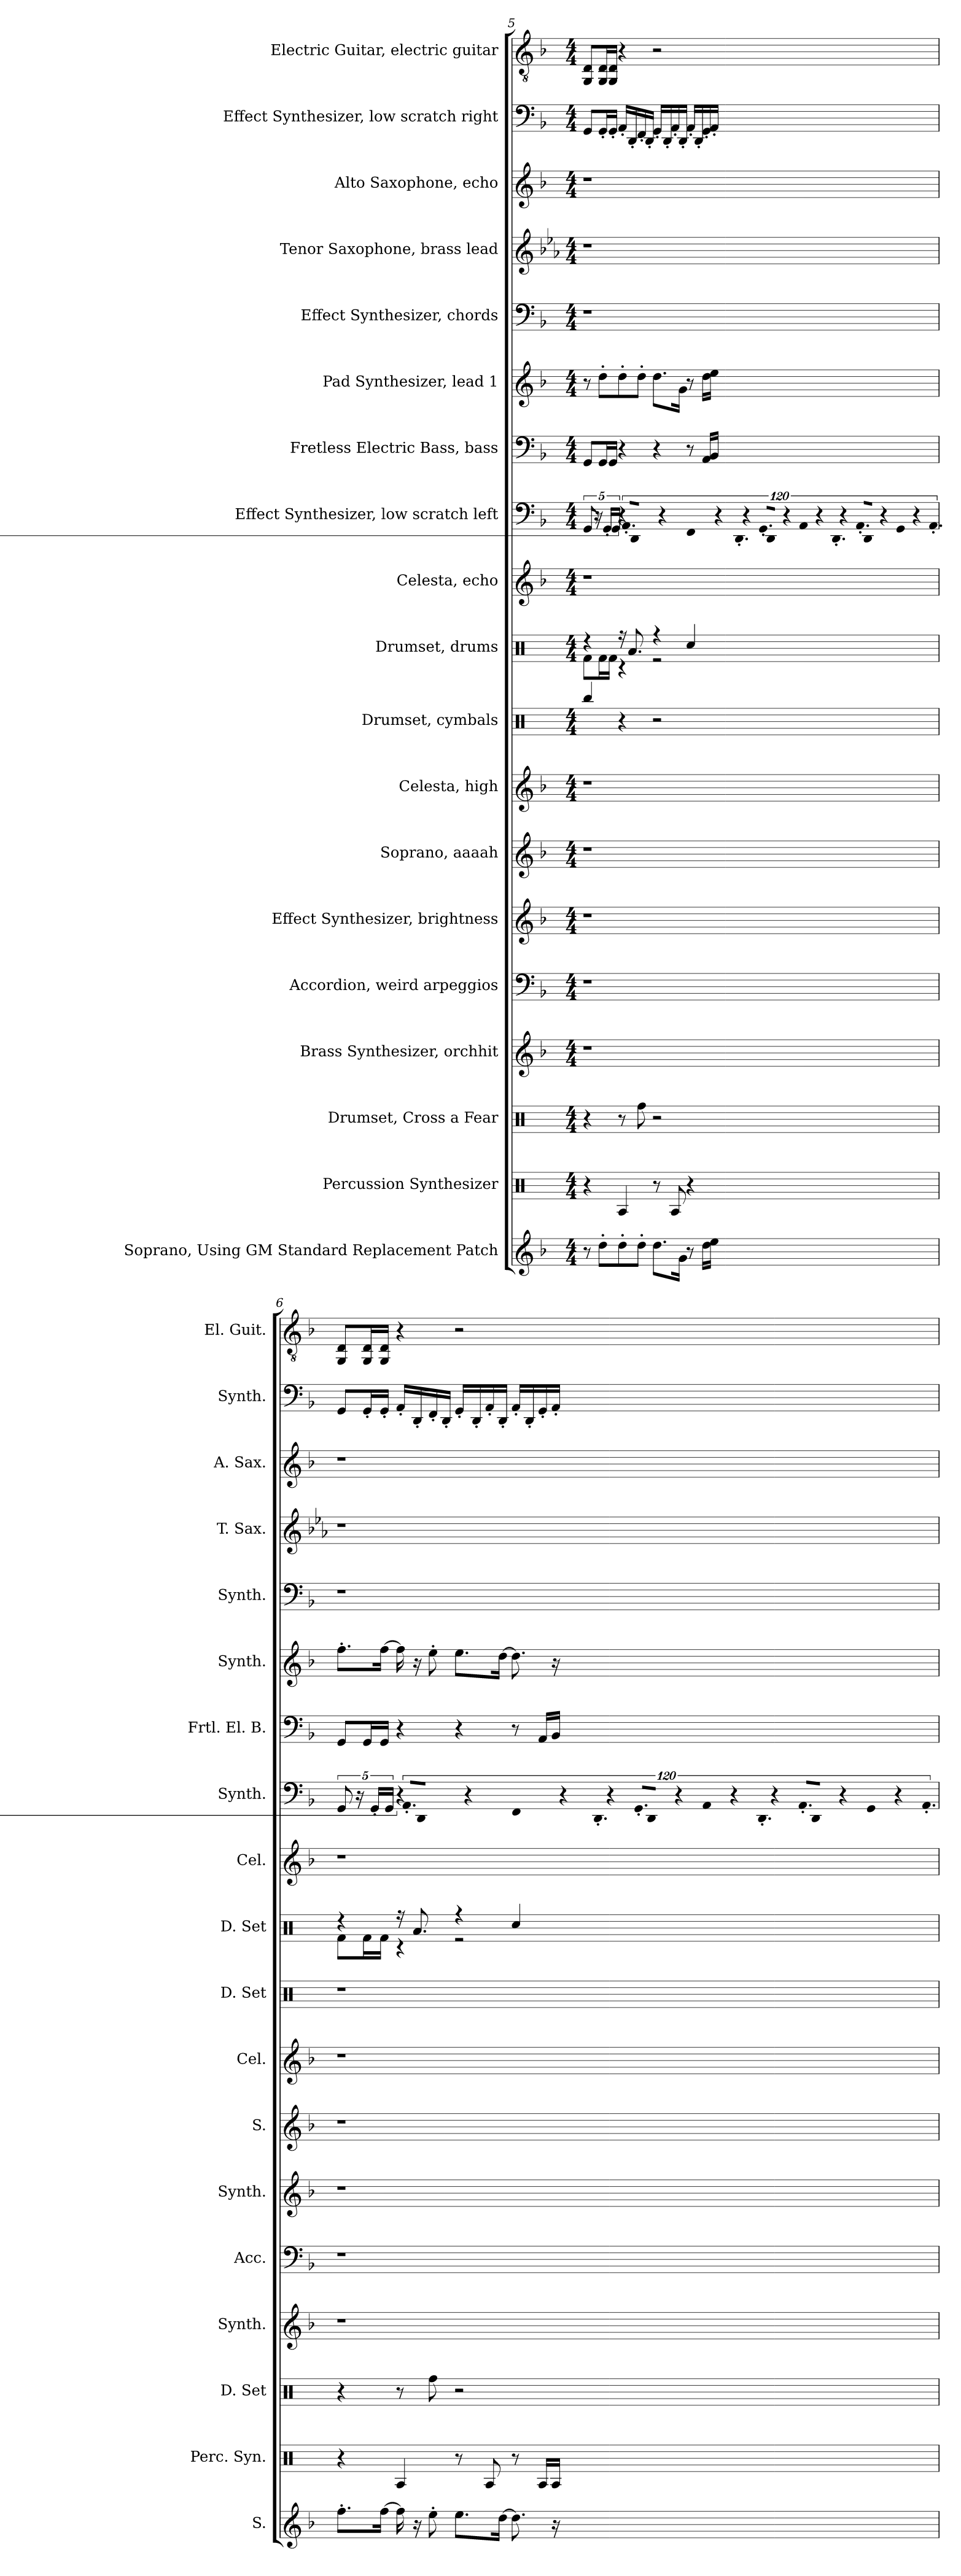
**kern	**kern	**kern	**kern	**kern	**kern	**kern	**kern	**kern	**kern	**kern	**kern	**kern	**kern	**kern	**kern	**kern	**kern	**kern
*part19	*part18	*part17	*part16	*part15	*part14	*part13	*part12	*part11	*part10	*part9	*part8	*part7	*part6	*part5	*part4	*part3	*part2	*part1
*staff19	*staff18	*staff17	*staff16	*staff15	*staff14	*staff13	*staff12	*staff11	*staff10	*staff9	*staff8	*staff7	*staff6	*staff5	*staff4	*staff3	*staff2	*staff1
*I"Soprano, Using GM Standard Replacement Patch	*I"Percussion Synthesizer	*I"Drumset, Cross a Fear	*I"Brass Synthesizer, orchhit	*I"Accordion, weird arpeggios	*I"Effect Synthesizer, brightness	*I"Soprano, aaaah	*I"Celesta, high	*I"Drumset, cymbals	*I"Drumset, drums	*I"Celesta, echo	*I"Effect Synthesizer, low scratch left	*I"Fretless Electric Bass, bass	*I"Pad Synthesizer, lead 1	*I"Effect Synthesizer, chords	*I"Tenor Saxophone, brass lead	*I"Alto Saxophone, echo	*I"Effect Synthesizer, low scratch right	*I"Electric Guitar, electric guitar
*I'S.	*I'Perc. Syn.	*I'D. Set	*I'Synth.	*I'Acc.	*I'Synth.	*I'S.	*I'Cel.	*I'D. Set	*I'D. Set	*I'Cel.	*I'Synth.	*I'Frtl. El. B.	*I'Synth.	*I'Synth.	*I'T. Sax.	*I'A. Sax.	*I'Synth.	*I'El. Guit.
!!LO:PB:g=z
*clefG2	*clefX	*clefX	*clefG2	*clefF4	*clefG2	*clefG2	*clefG2	*clefX	*clefX	*clefG2	*clefF4	*clefF4	*clefG2	*clefF4	*clefG2	*clefG2	*clefF4	*clefGv2
*	*	*	*	*	*	*	*ITrd-7c-12	*	*	*ITrd-7c-12	*	*ITrd7c12	*	*	*ITrd8c14	*ITrd5c9	*	*
*k[b-]	*k[]	*k[]	*k[b-]	*k[b-]	*k[b-]	*k[b-]	*k[b-]	*k[]	*k[]	*k[b-]	*k[b-]	*k[b-]	*k[b-]	*k[b-]	*k[b-e-a-]	*k[b-e-a-d-]	*k[b-]	*k[b-]
*M4/4	*M4/4	*M4/4	*M4/4	*M4/4	*M4/4	*M4/4	*M4/4	*M4/4	*M4/4	*M4/4	*M4/4	*M4/4	*M4/4	*M4/4	*M4/4	*M4/4	*M4/4	*M4/4
=5	=5	=5	=5	=5	=5	=5	=5	=5	=5	=5	=5	=5	=5	=5	=5	=5	=5	=5
*	*	*	*	*	*	*	*	*	*^	*	*	*	*	*	*	*	*	*
8r	4r	4r	1r	1r	1r	1r	1r	4Rbb/	4r	8Rf\L	1r	10GG/	8GGG/L	8r	1r	1r	1r	8GG/L	8GG/ 8D/L
.	.	.	.	.	.	.	.	.	.	.	.	20r	.	.	.	.	.	.	.
8dd'\L	.	.	.	.	.	.	.	.	.	16Rf\L	.	.	16GGG/L	8dd'\L	.	.	.	16GG'/L	16GG/ 16D/L
.	.	.	.	.	.	.	.	.	.	.	.	20GG'/LL	.	.	.	.	.	.	.
.	.	.	.	.	.	.	.	.	.	16Rf\JJ	.	.	16GGG/JJ	.	.	.	.	16GG'/JJ	16GG/ 16D/JJ
.	.	.	.	.	.	.	.	.	.	.	.	20GG/JJ	.	.	.	.	.	.	.
!	!	!	!	!	!	!	!	!	!	!	!	!LO:N:vis=64	!	!	!	!	!	!	!
8dd'\	4RA/	8r	.	.	.	.	.	4r	16r	4r	.	960%17r	4r	8dd'\	.	.	.	16AA'/LL	4r
!	!	!	!	!	!	!	!	!	!	!	!	!LO:N:vis=32.	!	!	!	!	!	!	!
.	.	.	.	.	.	.	.	.	.	.	.	1920%103AA'/LLL	.	.	.	.	.	.	.
.	.	.	.	.	.	.	.	.	8.Ra/	.	.	.	.	.	.	.	.	16DD'/	.
!	!	!	!	!	!	!	!	!	!	!	!	!LO:N:vis=32	!	!	!	!	!	!	!
.	.	.	.	.	.	.	.	.	.	.	.	640%23DD/JJJ	.	.	.	.	.	.	.
!	!	!	!	!	!	!	!	!	!	!	!	!LO:N:vis=32	!	!	!	!	!	!	!
.	.	.	.	.	.	.	.	.	.	.	.	640%23r	.	.	.	.	.	.	.
8dd'\J	.	8Rff\	.	.	.	.	.	.	.	.	.	.	.	8dd'\J	.	.	.	16FF'/	.
!	!	!	!	!	!	!	!	!	!	!	!	!LO:N:vis=32	!	!	!	!	!	!	!
.	.	.	.	.	.	.	.	.	.	.	.	640%23FF/	.	.	.	.	.	.	.
!	!	!	!	!	!	!	!	!	!	!	!	!LO:N:vis=64	!	!	!	!	!	!	!
.	.	.	.	.	.	.	.	.	.	.	.	960%17r	.	.	.	.	.	.	.
.	.	.	.	.	.	.	.	.	.	.	.	.	.	.	.	.	.	16DD'/JJ	.
!	!	!	!	!	!	!	!	!	!	!	!	!LO:N:vis=32.	!	!	!	!	!	!	!
.	.	.	.	.	.	.	.	.	.	.	.	1920%103DD'/	.	.	.	.	.	.	.
8.dd\L	8r	2r	.	.	.	.	.	2r	4r	2r	.	.	4r	8.dd\L	.	.	.	16GG'/LL	2r
!	!	!	!	!	!	!	!	!	!	!	!	!LO:N:vis=64	!	!	!	!	!	!	!
.	.	.	.	.	.	.	.	.	.	.	.	960%17r	.	.	.	.	.	.	.
!	!	!	!	!	!	!	!	!	!	!	!	!LO:N:vis=32.	!	!	!	!	!	!	!
.	.	.	.	.	.	.	.	.	.	.	.	1920%103GG'/LLL	.	.	.	.	.	.	.
.	.	.	.	.	.	.	.	.	.	.	.	.	.	.	.	.	.	16DD'/	.
!	!	!	!	!	!	!	!	!	!	!	!	!LO:N:vis=32	!	!	!	!	!	!	!
.	.	.	.	.	.	.	.	.	.	.	.	640%23DD/JJJ	.	.	.	.	.	.	.
!	!	!	!	!	!	!	!	!	!	!	!	!LO:N:vis=32	!	!	!	!	!	!	!
.	.	.	.	.	.	.	.	.	.	.	.	640%23r	.	.	.	.	.	.	.
.	8RA/	.	.	.	.	.	.	.	.	.	.	.	.	.	.	.	.	16AA'/	.
!	!	!	!	!	!	!	!	!	!	!	!	!LO:N:vis=32	!	!	!	!	!	!	!
.	.	.	.	.	.	.	.	.	.	.	.	640%23AA/	.	.	.	.	.	.	.
!	!	!	!	!	!	!	!	!	!	!	!	!LO:N:vis=64	!	!	!	!	!	!	!
.	.	.	.	.	.	.	.	.	.	.	.	960%17r	.	.	.	.	.	.	.
16g\Jk	.	.	.	.	.	.	.	.	.	.	.	.	.	16g\Jk	.	.	.	16DD'/JJ	.
!	!	!	!	!	!	!	!	!	!	!	!	!LO:N:vis=32.	!	!	!	!	!	!	!
.	.	.	.	.	.	.	.	.	.	.	.	1920%103DD'/	.	.	.	.	.	.	.
8r	4r	.	.	.	.	.	.	.	4Rcc/	.	.	.	8r	8r	.	.	.	16AA'/LL	.
!	!	!	!	!	!	!	!	!	!	!	!	!LO:N:vis=64	!	!	!	!	!	!	!
.	.	.	.	.	.	.	.	.	.	.	.	960%17r	.	.	.	.	.	.	.
!	!	!	!	!	!	!	!	!	!	!	!	!LO:N:vis=32.	!	!	!	!	!	!	!
.	.	.	.	.	.	.	.	.	.	.	.	1920%103AA'/LLL	.	.	.	.	.	.	.
.	.	.	.	.	.	.	.	.	.	.	.	.	.	.	.	.	.	16DD'/	.
!	!	!	!	!	!	!	!	!	!	!	!	!LO:N:vis=32	!	!	!	!	!	!	!
.	.	.	.	.	.	.	.	.	.	.	.	640%23DD/JJJ	.	.	.	.	.	.	.
!	!	!	!	!	!	!	!	!	!	!	!	!LO:N:vis=32	!	!	!	!	!	!	!
.	.	.	.	.	.	.	.	.	.	.	.	640%23r	.	.	.	.	.	.	.
16dd\LL	.	.	.	.	.	.	.	.	.	.	.	.	16AAA/LL	16dd\LL	.	.	.	16GG'/	.
!	!	!	!	!	!	!	!	!	!	!	!	!LO:N:vis=32	!	!	!	!	!	!	!
.	.	.	.	.	.	.	.	.	.	.	.	640%23GG/	.	.	.	.	.	.	.
!	!	!	!	!	!	!	!	!	!	!	!	!LO:N:vis=64	!	!	!	!	!	!	!
.	.	.	.	.	.	.	.	.	.	.	.	960%17r	.	.	.	.	.	.	.
16ee\JJ	.	.	.	.	.	.	.	.	.	.	.	.	16BBB-/JJ	16ee\JJ	.	.	.	16AA'/JJ	.
!	!	!	!	!	!	!	!	!	!	!	!	!LO:N:vis=32.	!	!	!	!	!	!	!
.	.	.	.	.	.	.	.	.	.	.	.	1920%103AA'/	.	.	.	.	.	.	.
640ryy	640ryy	640ryy	640ryy	640ryy	640ryy	640ryy	640ryy	640ryy	640ryy	640ryy	640ryy	.	640ryy	640ryy	640ryy	640ryy	640ryy	640ryy	640ryy
!!LO:PB:g=z
=6	=6	=6	=6	=6	=6	=6	=6	=6	=6	=6	=6	=6	=6	=6	=6	=6	=6	=6	=6
8.ff'\L	4r	4r	1r	1r	1r	1r	1r	1r	4r	8Rf\L	1r	10GG/	8GGG/L	8.ff'\L	1r	1r	1r	8GG/L	8GG/ 8D/L
.	.	.	.	.	.	.	.	.	.	.	.	20r	.	.	.	.	.	.	.
.	.	.	.	.	.	.	.	.	.	16Rf\L	.	.	16GGG/L	.	.	.	.	16GG'/L	16GG/ 16D/L
.	.	.	.	.	.	.	.	.	.	.	.	20GG'/LL	.	.	.	.	.	.	.
[16ff\Jk	.	.	.	.	.	.	.	.	.	16Rf\JJ	.	.	16GGG/JJ	[16ff\Jk	.	.	.	16GG'/JJ	16GG/ 16D/JJ
.	.	.	.	.	.	.	.	.	.	.	.	20GG/JJ	.	.	.	.	.	.	.
!	!	!	!	!	!	!	!	!	!	!	!	!LO:N:vis=64	!	!	!	!	!	!	!
16ff\]	4RA/	8r	.	.	.	.	.	.	16r	4r	.	960%17r	4r	16ff\]	.	.	.	16AA'/LL	4r
!	!	!	!	!	!	!	!	!	!	!	!	!LO:N:vis=32.	!	!	!	!	!	!	!
.	.	.	.	.	.	.	.	.	.	.	.	1920%103AA'/LLL	.	.	.	.	.	.	.
16r	.	.	.	.	.	.	.	.	8.Ra/	.	.	.	.	16r	.	.	.	16DD'/	.
!	!	!	!	!	!	!	!	!	!	!	!	!LO:N:vis=32	!	!	!	!	!	!	!
.	.	.	.	.	.	.	.	.	.	.	.	640%23DD/JJJ	.	.	.	.	.	.	.
!	!	!	!	!	!	!	!	!	!	!	!	!LO:N:vis=32	!	!	!	!	!	!	!
.	.	.	.	.	.	.	.	.	.	.	.	640%23r	.	.	.	.	.	.	.
8ee'\	.	8Rff\	.	.	.	.	.	.	.	.	.	.	.	8ee'\	.	.	.	16FF'/	.
!	!	!	!	!	!	!	!	!	!	!	!	!LO:N:vis=32	!	!	!	!	!	!	!
.	.	.	.	.	.	.	.	.	.	.	.	640%23FF/	.	.	.	.	.	.	.
!	!	!	!	!	!	!	!	!	!	!	!	!LO:N:vis=64	!	!	!	!	!	!	!
.	.	.	.	.	.	.	.	.	.	.	.	960%17r	.	.	.	.	.	.	.
.	.	.	.	.	.	.	.	.	.	.	.	.	.	.	.	.	.	16DD'/JJ	.
!	!	!	!	!	!	!	!	!	!	!	!	!LO:N:vis=32.	!	!	!	!	!	!	!
.	.	.	.	.	.	.	.	.	.	.	.	1920%103DD'/	.	.	.	.	.	.	.
8.ee\L	8r	2r	.	.	.	.	.	.	4r	2r	.	.	4r	8.ee\L	.	.	.	16GG'/LL	2r
!	!	!	!	!	!	!	!	!	!	!	!	!LO:N:vis=64	!	!	!	!	!	!	!
.	.	.	.	.	.	.	.	.	.	.	.	960%17r	.	.	.	.	.	.	.
!	!	!	!	!	!	!	!	!	!	!	!	!LO:N:vis=32.	!	!	!	!	!	!	!
.	.	.	.	.	.	.	.	.	.	.	.	1920%103GG'/LLL	.	.	.	.	.	.	.
.	.	.	.	.	.	.	.	.	.	.	.	.	.	.	.	.	.	16DD'/	.
!	!	!	!	!	!	!	!	!	!	!	!	!LO:N:vis=32	!	!	!	!	!	!	!
.	.	.	.	.	.	.	.	.	.	.	.	640%23DD/JJJ	.	.	.	.	.	.	.
!	!	!	!	!	!	!	!	!	!	!	!	!LO:N:vis=32	!	!	!	!	!	!	!
.	.	.	.	.	.	.	.	.	.	.	.	640%23r	.	.	.	.	.	.	.
.	8RA/	.	.	.	.	.	.	.	.	.	.	.	.	.	.	.	.	16AA'/	.
!	!	!	!	!	!	!	!	!	!	!	!	!LO:N:vis=32	!	!	!	!	!	!	!
.	.	.	.	.	.	.	.	.	.	.	.	640%23AA/	.	.	.	.	.	.	.
!	!	!	!	!	!	!	!	!	!	!	!	!LO:N:vis=64	!	!	!	!	!	!	!
.	.	.	.	.	.	.	.	.	.	.	.	960%17r	.	.	.	.	.	.	.
[16dd\Jk	.	.	.	.	.	.	.	.	.	.	.	.	.	[16dd\Jk	.	.	.	16DD'/JJ	.
!	!	!	!	!	!	!	!	!	!	!	!	!LO:N:vis=32.	!	!	!	!	!	!	!
.	.	.	.	.	.	.	.	.	.	.	.	1920%103DD'/	.	.	.	.	.	.	.
8.dd\]	8r	.	.	.	.	.	.	.	4Rcc/	.	.	.	8r	8.dd\]	.	.	.	16AA'/LL	.
!	!	!	!	!	!	!	!	!	!	!	!	!LO:N:vis=64	!	!	!	!	!	!	!
.	.	.	.	.	.	.	.	.	.	.	.	960%17r	.	.	.	.	.	.	.
!	!	!	!	!	!	!	!	!	!	!	!	!LO:N:vis=32.	!	!	!	!	!	!	!
.	.	.	.	.	.	.	.	.	.	.	.	1920%103AA'/LLL	.	.	.	.	.	.	.
.	.	.	.	.	.	.	.	.	.	.	.	.	.	.	.	.	.	16DD'/	.
!	!	!	!	!	!	!	!	!	!	!	!	!LO:N:vis=32	!	!	!	!	!	!	!
.	.	.	.	.	.	.	.	.	.	.	.	640%23DD/JJJ	.	.	.	.	.	.	.
!	!	!	!	!	!	!	!	!	!	!	!	!LO:N:vis=32	!	!	!	!	!	!	!
.	.	.	.	.	.	.	.	.	.	.	.	640%23r	.	.	.	.	.	.	.
.	16RA/LL	.	.	.	.	.	.	.	.	.	.	.	16AAA/LL	.	.	.	.	16GG'/	.
!	!	!	!	!	!	!	!	!	!	!	!	!LO:N:vis=32	!	!	!	!	!	!	!
.	.	.	.	.	.	.	.	.	.	.	.	640%23GG/	.	.	.	.	.	.	.
!	!	!	!	!	!	!	!	!	!	!	!	!LO:N:vis=64	!	!	!	!	!	!	!
.	.	.	.	.	.	.	.	.	.	.	.	960%17r	.	.	.	.	.	.	.
16r	16RA/JJ	.	.	.	.	.	.	.	.	.	.	.	16BBB-/JJ	16r	.	.	.	16AA'/JJ	.
!	!	!	!	!	!	!	!	!	!	!	!	!LO:N:vis=32.	!	!	!	!	!	!	!
.	.	.	.	.	.	.	.	.	.	.	.	1920%103AA'/	.	.	.	.	.	.	.
640ryy	640ryy	640ryy	640ryy	640ryy	640ryy	640ryy	640ryy	640ryy	640ryy	640ryy	640ryy	.	640ryy	640ryy	640ryy	640ryy	640ryy	640ryy	640ryy
*	*	*	*	*	*	*	*	*	*v	*v	*	*	*	*	*	*	*	*	*
=	=	=	=	=	=	=	=	=	=	=	=	=	=	=	=	=	=	=
*-	*-	*-	*-	*-	*-	*-	*-	*-	*-	*-	*-	*-	*-	*-	*-	*-	*-	*-
